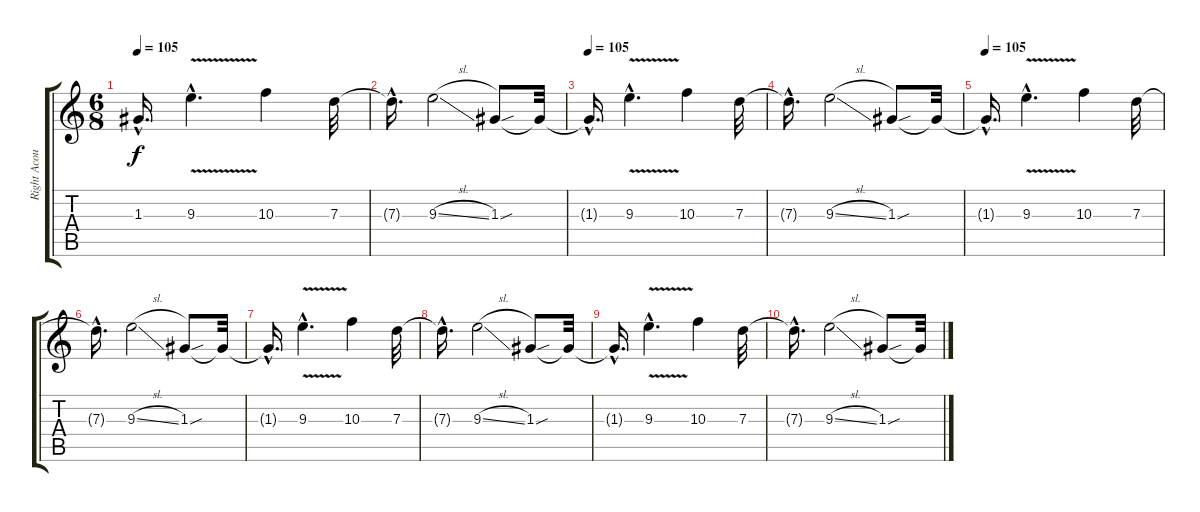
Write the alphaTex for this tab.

\track ("Right Acoustic" "Right Acou") {instrument acousticguitarsteel}
\staff {score tabs}
\tuning (E4 B3 G3 D3 A2 E2) {hide}
\ts (6 8)
\tempo 105
\clef g2
\ks c
1.3{hac t}.16{d dy f volume 10 instrument distortionguitar} 9.3{v hac}.4{d volume 16 instrument distortionguitar} 10.3.4 7.3.32 |
7.3{hac t}.16{d} 9.3{sl}.2 1.3{sou}.8 1.3{t}.32 |
\tempo 105
1.3{hac t}.16{d volume 10 instrument distortionguitar} 9.3{v hac}.4{d volume 16 instrument distortionguitar} 10.3.4 7.3.32 |
7.3{hac t}.16{d} 9.3{sl}.2 1.3{sou}.8 1.3{t}.32 |
\tempo 105
1.3{hac t}.16{d volume 10 instrument distortionguitar} 9.3{v hac}.4{d volume 16 instrument distortionguitar} 10.3.4 7.3.32 |
7.3{hac t}.16{d} 9.3{sl}.2 1.3{sou}.8 1.3{t}.32 |
1.3{hac t}.16{d volume 10 instrument distortionguitar} 9.3{v hac}.4{d volume 0 instrument distortionguitar} 10.3.4 7.3.32 |
7.3{hac t}.16{d} 9.3{sl}.2 1.3{sou}.8 1.3{t}.32 |
1.3{hac t}.16{d volume 10 instrument distortionguitar} 9.3{v hac}.4{d instrument distortionguitar} 10.3.4 7.3.32 |
7.3{hac t}.16{d} 9.3{sl}.2 1.3{sou}.8 1.3{t}.32
